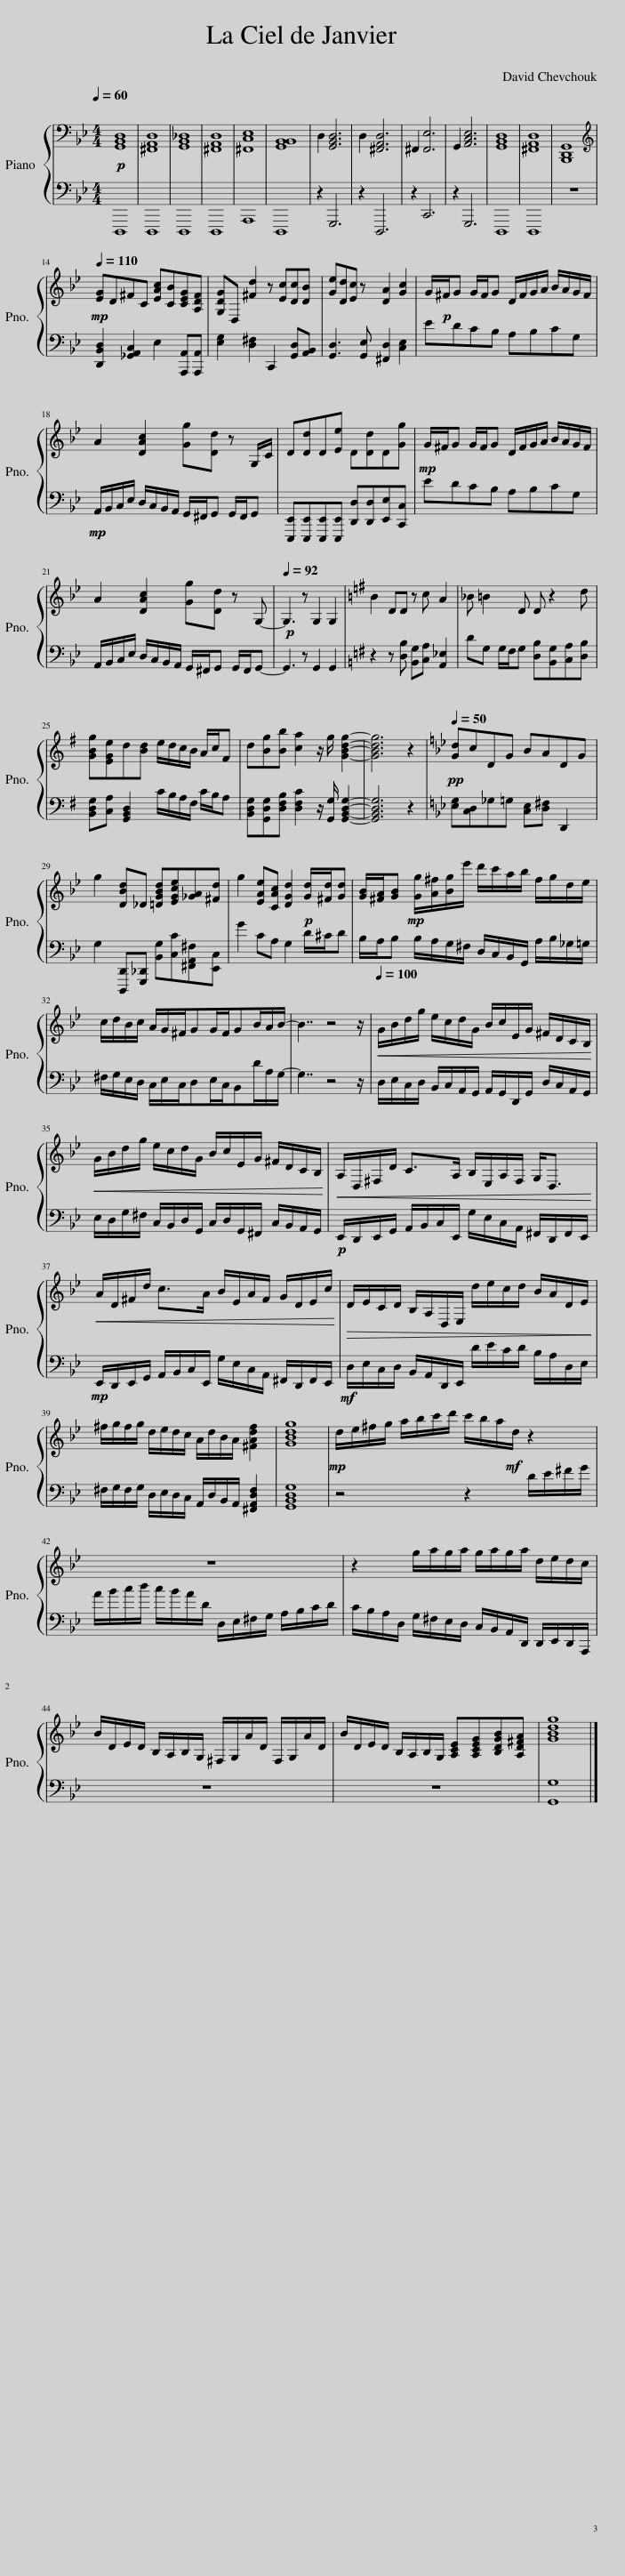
X:1
%%score { 1 | 2 }
L:1/8
Q:1/4=60
M:4/4
I:linebreak $
K:Bb
V:1 bass
V:2 bass
V:1
!p! [G,,B,,D,]8 | [^F,,A,,D,]8 | [G,,B,,_D,]8 | [^F,,A,,D,]8 | [^F,,C,E,]8 | %5
 [G,,B,,B,,]8 | D,2 [G,,B,,D,]6 | D,2 [^F,,A,,D,]6 | ^F,,2 [F,,E,]6 | G,,2 [A,,C,E,]6 | %10
 [G,,B,,D,]8 | [^F,,A,,D,]8 | [B,,,D,,G,,]8 |$[K:treble][Q:1/4=110]!mp! [EG]D^FC [EAc][CB][CEG][A,DF] | [G,DG]D, [^Fd]2 z [Ec][Dc][DB] | %15
 [Ge][Dd][Ec] z [DA]2 [Gc]2 | G/!p!^F/G G/F/G D/F/G/A/ B/A/G/F/ |$ A2 [DAc]2 [Gg][Dd] z G,/C/ | D[Dd]D[Ee] D[Dd]D[Gg] |!mp! G/^F/G G/F/G D/F/G/A/ B/A/G/F/ |$ %20
 A2 [DAc]2 [Gg][Dd] z G,- |[Q:1/4=92] G,3 z G,2 G,2 |[K:G] B2 DD z c A2 | _B =B2 D D z2 d |$ [GBg][EGe]d[Bd] e/d/c/B/ A/c/F | %25
 d[Bg][Bb] [ca]2 z/ g/ [GBdg]2- | [GBdg]6 z2 |[K:Bb][Q:1/4=50]!pp! [Gd]cDG BADG |$ g2 [DBd]_D [=DGBd][EGce][_GA][^Fd] | g2 [EAe][CAc] [DGd]2!p! [Gd]/[^Fd]/[Gd] | %30
 [GB]/[^FA]/[GB]!mp! [Gg]/[A^f]/[Bg]/e'/ d'/c'/a/b/ f/g/d/e/ |$ c/d/B/c/ A/G/^F/GG/F/GB/A/B/- | B7/2 z4 z/ |[Q:1/4=100]!<(! G/B/d/g/ e/c/d/G/ B/c/E/G/ ^F/D/C/B,/!<)! |$ G/B/d/g/ e/c/d/G/ B/c/E/G/ ^F/D/C/B,/ | %35
!<(! A,/D,/^F,/D/ C>A, B,/E,/A,/F,/ G,<D,!<)! |$!<(! A/D/^F/d/ c>A B/E/A/F/ G/D/E/c/!<)! |!>(! D/E/C/D/ B,/A,/D,/E,/ d/e/c/d/ B/A/D/E/!>)! |$ ^f/g/f/g/ d/e/d/c/ A/d/B/A/ [^FAdf]2 | [GBdg]8 | %40
!mp! d/e/^f/g/ a/b/c'/d'/ c'/b/a/!mf!d/ z2 |$ z8 | z2 g/a/g/a/ g/a/g/a/ d/e/d/c/ |$ B/D/E/D/ B,/A,/B,/G,/ ^F,/G,/A/D/ F,/G,/A/D/ | B/D/E/D/ B,/A,/B,/G,/ [A,CE][A,CEG][B,DGB][A,D^FA] | %45
 [GBdg]8 |] %46
V:2
 D,,,8 | D,,,8 | D,,,8 | D,,,8 | A,,,8 | %5
 D,,,8 | z2 G,,,6 | z2 D,,,6 | z2 C,,6 | z2 G,,,6 | %10
 D,,,8 | D,,,8 | z8 |$ [D,,B,,D,]2 [_G,,A,,C,]2 E,2 [A,,,A,,][A,,,A,,] | [E,G,]2 [D,^F,]2 C,,2 [G,,D,][A,,B,,] | %15
 [G,,D,]3 [G,,E,] [^F,,D,]2 [C,E,]2 | EDCB, A,B,CG, |$!mp! A,,/B,,/C,/E,/ D,/C,/B,,/A,,/ G,,/^F,,/G,, G,,/F,,/G,, | [E,,,E,,][E,,,E,,][E,,,E,,][E,,,E,,] [D,,D,][D,,D,][E,,E,][C,,C,] | EDCB, A,B,CG, |$ %20
 A,,/B,,/C,/E,/ D,/C,/B,,/A,,/ G,,/^F,,/G,, G,,/F,,/G,,- |!p! G,,3 z G,,2 G,,2 |[K:G] z2 z [D,B,] [B,,G,][C,A,] [A,,_E,]2 | DG, G,/F,/G, [D,B,][B,,G,][C,A,][D,B,] |$ [B,,D,G,][C,A,] [G,,B,,D,]2 C/B,/A,/F,/ C/B,/A, | %25
 [B,,D,G,][G,,D,G,][D,F,B,] [D,F,C]2 z/ [G,,G,]/ [G,,B,,D,G,]2- | [G,,B,,D,G,]6 z2 |[K:Bb] [E,G,][C,D,]_G,=G, [C,E,][D,^F,] D,,2 |$ G,2 [D,,,D,,][G,,,_D,,] [B,,G,][C,C][^F,,A,,^F,][E,,C,] | G2 CA, G,2 D/^C/D | %30
 B,/A,/B, B,/A,/G,/^F,/ D,/C,/B,,/G,,/ A,/B,/_G,/=G,/ |$ ^F,/G,/E,/D,/ C,/E,/C,/D,E,/C,/B,,D/A,/G,/- | G,7/2 z4 z/ | D,/E,/C,/D,/ B,,/C,/A,,/G,,/ A,,/G,,/D,,/G,,/ D,/C,/A,,/G,,/ |$!<(! E,/D,/G,/^F,/ C,/B,,/D,/G,,/ C,/D,/G,,/^F,,/ C,/B,,/A,,/G,,/!<)! | %35
!p! E,,/D,,/E,,/G,,/ A,,/B,,/C,/E,,/ G,/E,/C,/A,,/ ^F,,/D,,/F,,/E,,/ |$!mp! E,,/D,,/E,,/G,,/ A,,/B,,/C,/E,,/ G,/E,/C,/A,,/ ^F,,/D,,/F,,/E,,/ |!mf! D,/E,/C,/D,/ B,,/A,,/D,,/E,,/ D/E/C/D/ B,/A,/D,/E,/ |$ ^F,/G,/F,/G,/ D,/E,/D,/C,/ A,,/D,/B,,/A,,/ [^F,,A,,D,F,]2 | [G,,B,,D,G,]8 | %40
 z4 z2 D/E/^F/G/ |$ A/B/c/d/ c/B/A/D/ D,/E,/^F,/G,/ A,/B,/C/D/ | C/B,/A,/D,/ G,/^F,/E,/D,/ C,/B,,/A,,/D,,/ D,,/E,,/D,,/A,,,/ |$ z8 | z8 | %45
 [G,,G,]8 |] %46
